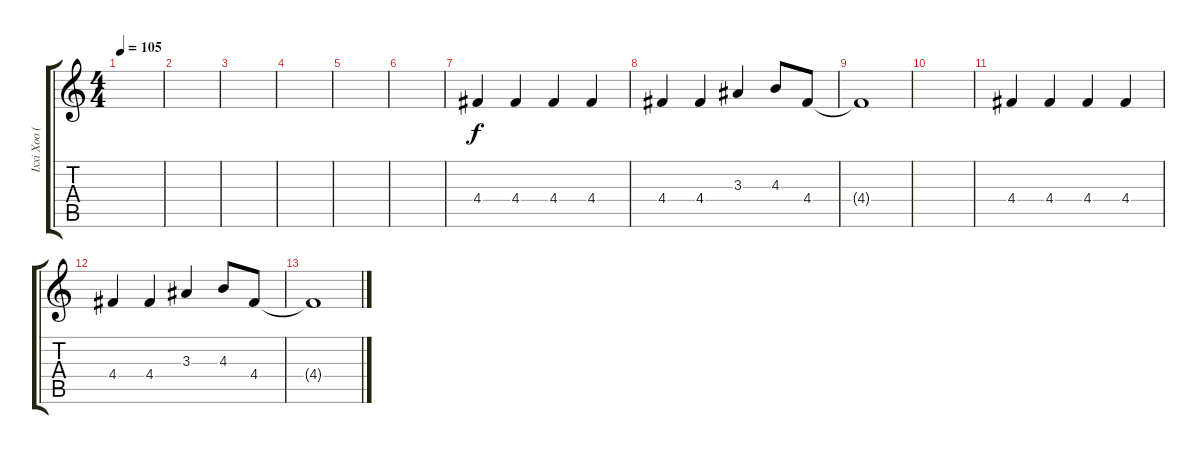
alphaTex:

\track ("Ixxi Xoo (voz)" "Ixxi Xoo (") {instrument acousticguitarsteel}
\staff {score tabs}
\tuning (E4 B3 G3 D3 A2 E2) {hide}
\ts (4 4)
\tempo 105
\clef g2
\ks c
|
|
|
|
|
|
4.4.4 4.4.4 4.4.4 4.4.4 |
4.4.4 4.4.4 3.3.4 4.3.8 4.4.8 |
4.4{t}.1 |
|
4.4.4 4.4.4 4.4.4 4.4.4 |
4.4.4 4.4.4 3.3.4 4.3.8 4.4.8 |
4.4{t}.1
